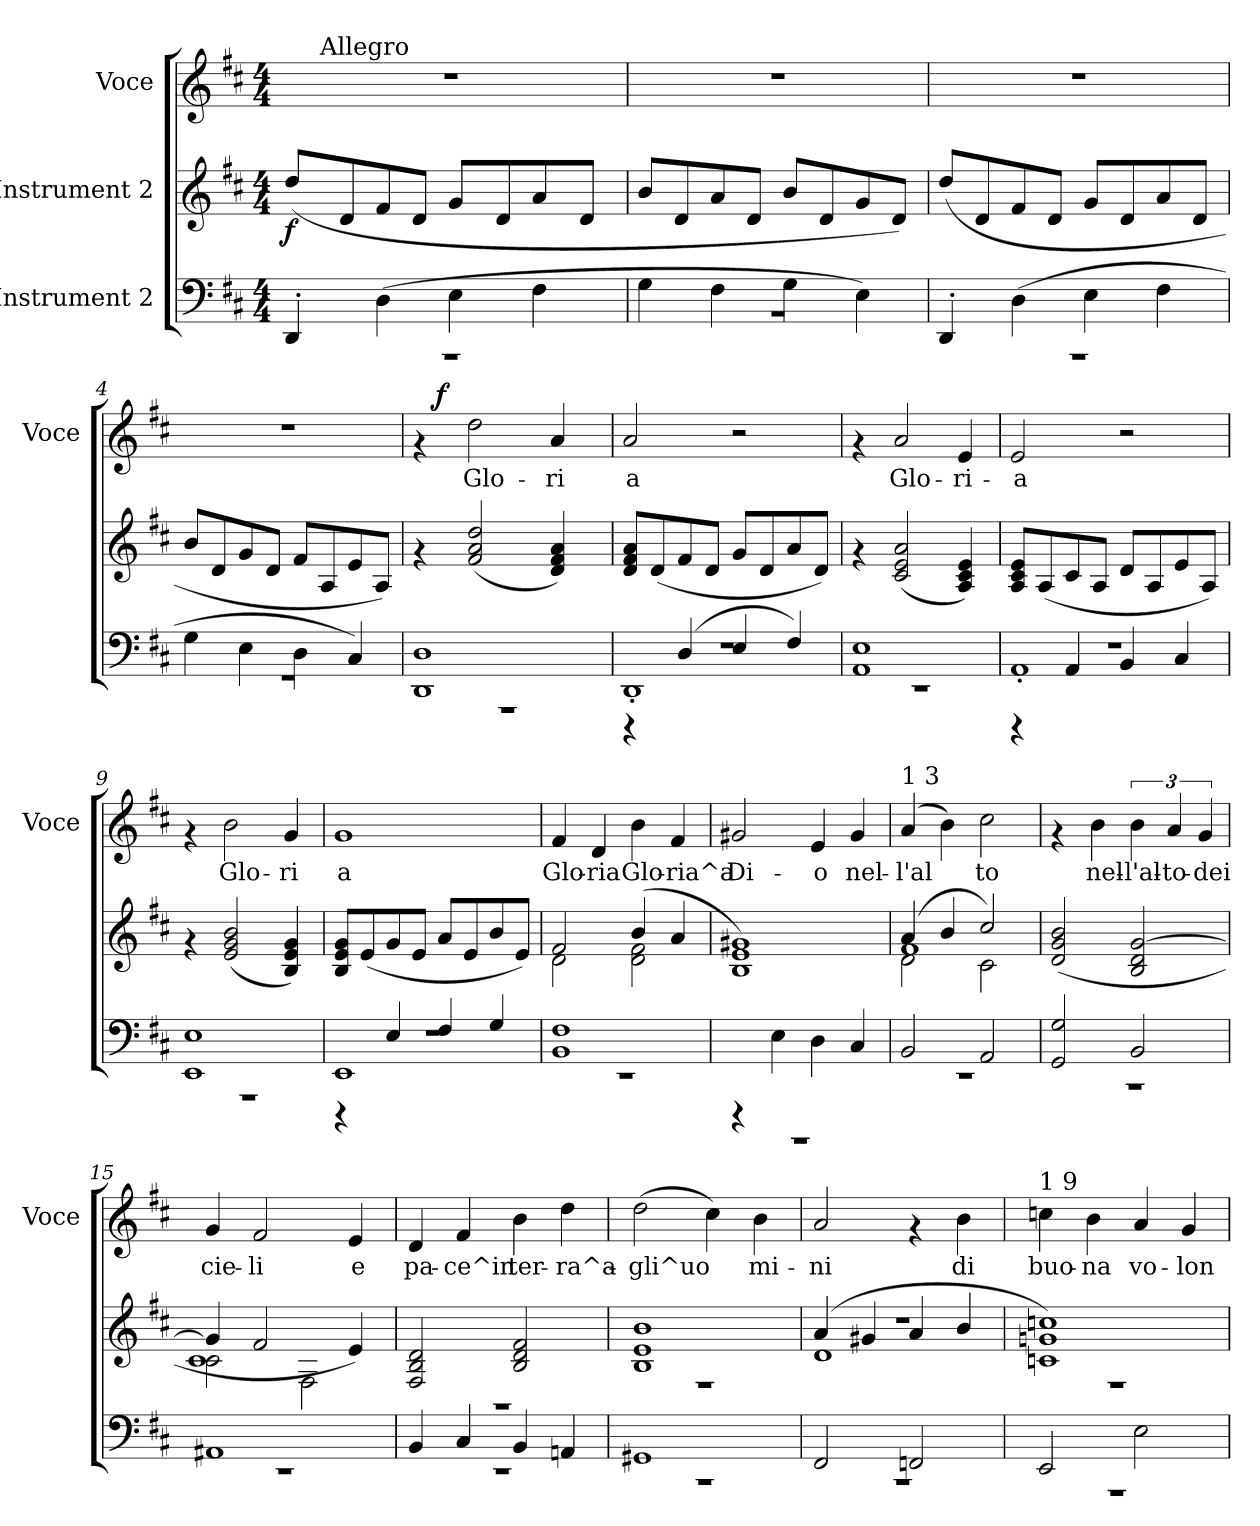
**kern	**kern	**dynam	**kern	**text	**dynam
*part3	*part2	*part2	*part1	*part1	*part1
*staff3	*staff2	*staff2	*staff1	*staff1	*staff1
*I"Instrument 2	*I"Instrument 2	*	*I"Voce	*	*
*	*	*	*I'Voce	*	*
!!LO:PB:g=z
*stria5	*stria5	*	*stria5	*	*
*clefF4	*clefG2	*	*clefG2	*	*
*k[f#c#]	*k[f#c#]	*	*k[f#c#]	*	*
*D:	*D:	*	*D:	*	*
*M4/4	*M4/4	*	*M4/4	*	*
=1	=1	=1	=1	=1	=1
*^	*	*	*	*	*
!	!	!	!LO:DY:b	!	!	!
*	*	*	*	*^	*	*
4DD'</	1r	(>8dd/L	f	1r	16ryy	.	.
.	.	.	.	.	64ryy	.	.
!	!	!	!	!	!LO:TX:a:t=Allegro	!	!
.	.	.	.	.	2ryy	.	.
.	.	8d/	.	.	.	.	.
(>4D\	.	8f#/	.	.	.	.	.
.	.	8d/J	.	.	.	.	.
4E\	.	8g/L	.	.	.	.	.
.	.	.	.	.	4ryy	.	.
.	.	8d/	.	.	.	.	.
4F#\	.	8a/	.	.	.	.	.
.	.	.	.	.	8ryy	.	.
.	.	8d/J	.	.	.	.	.
.	.	.	.	.	32.ryy	.	.
*	*	*	*	*v	*v	*	*
=2	=2	=2	=2	=2	=2	=2
4G\	1r	8b/L	.	1r	.	.
.	.	8d/	.	.	.	.
4F#\	.	8a/	.	.	.	.
.	.	8d/J	.	.	.	.
4G\	.	8b/L	.	.	.	.
.	.	8d/	.	.	.	.
4E\)	.	8g/	.	.	.	.
.	.	8d/J)	.	.	.	.
=3	=3	=3	=3	=3	=3	=3
4DD'</	1r	(>8dd/L	.	1r	.	.
.	.	8d/	.	.	.	.
(>4D\	.	8f#/	.	.	.	.
.	.	8d/J	.	.	.	.
4E\	.	8g/L	.	.	.	.
.	.	8d/	.	.	.	.
4F#\	.	8a/	.	.	.	.
.	.	8d/J	.	.	.	.
=4	=4	=4	=4	=4	=4	=4
4G\	1r	8b/L	.	1r	.	.
.	.	8d/	.	.	.	.
4E\	.	8g/	.	.	.	.
.	.	8d/J	.	.	.	.
4D\	.	8f#/L	.	.	.	.
.	.	8A/	.	.	.	.
4C#/)	.	8e/	.	.	.	.
.	.	8A/J)	.	.	.	.
=5	=5	=5	=5	=5	=5	=5
*	*	*	*	*^	*	*
1D 1DD	1r	4rf	.	4rf	16.ryy	.	.
!	!	!	!	!	!	!	!LO:DY:a
.	.	.	.	.	2ryy	.	f
!	!	!	!	!	!	!LO:LY:b:cj	!
.	.	(<2dd/ 2a/ 2f#/	.	2dd\	.	Glo-	.
.	.	.	.	.	4ryy	.	.
!	!	!	!	!	!	!LO:LY:b:cj	!
.	.	4a/ 4d/ 4f#/)	.	4a/	.	-ri	.
.	.	.	.	.	8ryy	.	.
.	.	.	.	.	32ryy	.	.
=6	=6	=6	=6	=6	=6	=6	=6
*	*^	*	*	*	*	*	*
!	!	!	!	!	!	!	!LO:LY:b:cj	!
*	*	*	*	*	*v	*v	*	*
4rCCC	1DD'>	1r	8f#/ 8d/ 8a/L	.	2a/	a	.
.	.	.	(<8d/	.	.	.	.
(>4D/	.	.	8f#/	.	.	.	.
.	.	.	8d/J	.	.	.	.
4E/	.	.	8g/L	.	2r	.	.
.	.	.	8d/	.	.	.	.
4F#/)	.	.	8a/	.	.	.	.
.	.	.	8d/J)	.	.	.	.
*	*v	*v	*	*	*	*	*
!!LO:LB:g=z
=7	=7	=7	=7	=7	=7	=7
1E 1AA	1r	4rf	.	4rf	.	.
!	!	!	!	!	!LO:LY:b:cj	!
.	.	(<2a/ 2e/ 2c#/	.	2a/	Glo-	.
!	!	!	!	!	!LO:LY:b:cj	!
.	.	4e/ 4A/ 4c#/)	.	4e/	-ri-	.
=8	=8	=8	=8	=8	=8	=8
*	*^	*	*	*	*	*
!	!	!	!	!	!	!LO:LY:b:cj	!
4rCCC	1AA'>	1r	8c#/ 8A/ 8e/L	.	2e/	-a	.
.	.	.	(<8A/	.	.	.	.
4AA/	.	.	8c#/	.	.	.	.
.	.	.	8A/J	.	.	.	.
4BB/	.	.	8d/L	.	2r	.	.
.	.	.	8A/	.	.	.	.
4C#/	.	.	8e/	.	.	.	.
.	.	.	8A/J)	.	.	.	.
*	*v	*v	*	*	*	*	*
=9	=9	=9	=9	=9	=9	=9
1E 1EE	1r	4rf	.	4rf	.	.
!	!	!	!	!	!LO:LY:b:cj	!
.	.	(<2b/ 2g/ 2e/	.	2b\	Glo-	.
!	!	!	!	!	!LO:LY:b:cj	!
.	.	4g/ 4B/ 4e/)	.	4g/	-ri	.
=10	=10	=10	=10	=10	=10	=10
*	*^	*	*	*	*	*
!	!	!	!	!	!	!LO:LY:b:cj	!
4rCCC	1EE	1r	8e/ 8B/ 8g/L	.	1g	a	.
.	.	.	(<8e/	.	.	.	.
4E/	.	.	8g/	.	.	.	.
.	.	.	8e/J	.	.	.	.
4F#/	.	.	8a/L	.	.	.	.
.	.	.	8e/	.	.	.	.
4G/	.	.	8b/	.	.	.	.
.	.	.	8e/J)	.	.	.	.
*	*v	*v	*	*	*	*	*
=11	=11	=11	=11	=11	=11	=11
*	*	*^	*	*	*	*
!	!	!	!	!	!	!LO:LY:b:cj	!
1F# 1BB	1r	2f#/	2d\	.	4f#/	Glo-	.
!	!	!	!	!	!	!LO:LY:b:cj	!
.	.	.	.	.	4d/	-ria	.
!	!	!	!	!	!	!LO:LY:b:cj	!
.	.	(>4b/	2d\ 2f#\	.	4b\	Glo-	.
!	!	!	!	!	!	!LO:LY:b:cj	!
.	.	4a/	.	.	4f#/	-ria^a	.
*	*	*v	*v	*	*	*	*
=12	=12	=12	=12	=12	=12	=12
!	!	!	!	!	!LO:LY:b:cj	!
4rCCC	1r	1e 1B 1g#X)	.	2g#X/	Di-	.
4E\	.	.	.	.	.	.
!	!	!	!	!	!LO:LY:b:cj	!
4D\	.	.	.	4e/	-o	.
!	!	!	!	!	!LO:LY:b:cj	!
4C#/	.	.	.	4g#/	nel-	.
!!LO:LB:g=z
=13	=13	=13	=13	=13	=13	=13
*	*	*^	*	*	*	*
*	*	*	*^	*	*	*	*
!	!	!	!	!	!	!LO:TX:a:t=1 3	!	!
!	!	!	!	!	!	!	!LO:LY:b:cj	!
2BB/	1r	(>4a/	2d\	1f#	.	(>4a/	-l'al-	.
!	!	!	!	!	!	!	!LO:LY:b:cj	!
.	.	4b/	.	.	.	4b\)	--	.
!	!	!	!	!	!	!	!LO:LY:b:cj	!
2AA/	.	2cc#/)	2c#\	.	.	2cc#\	-to	.
*	*	*v	*v	*v	*	*	*	*
=14	=14	=14	=14	=14	=14	=14
2GG/ 2G/	1r	(>2g/ 2d/ 2b/	.	4rf	.	.
!	!	!	!	!	!LO:LY:b:cj	!
.	.	.	.	4b\	nel-	.
!	!	!	!	!	!LO:LY:b:cj	!
2BB/	.	2d/ 2B/ [>2g/	.	6b\	-l'al-	.
*	*	*	*	*Xbrackettup	*	*
!	!	!	!	!	!LO:LY:b:cj	!
.	.	.	.	6a/	-to-	.
!	!	!	!	!	!LO:LY:b:cj	!
.	.	.	.	6g/	-dei	.
=15	=15	=15	=15	=15	=15	=15
*	*	*^	*	*	*	*
*	*	*	*^	*	*	*	*
!	!	!	!	!	!	!	!LO:LY:b:cj	!
1AA#X	1r	4g/]	2c#\	1c#	.	4g/	cie-	.
!	!	!	!	!	!	!	!LO:LY:b:cj	!
.	.	2f#/	.	.	.	2f#/	-li	.
.	.	.	2F#\	.	.	.	.	.
!	!	!	!	!	!	!	!LO:LY:b:cj	!
.	.	4e/)	.	.	.	4e/	e	.
*	*	*	*v	*v	*	*	*	*
=16	=16	=16	=16	=16	=16	=16	=16
!	!	!	!	!	!	!LO:LY:b:cj	!
4BB/	1r	2B/ 2F#/ 2d/	1r	.	4d/	pa-	.
!	!	!	!	!	!	!LO:LY:b:cj	!
4C#/	.	.	.	.	4f#/	-ce^in	.
!	!	!	!	!	!	!LO:LY:b:cj	!
4BB/	.	2d/ 2B/ 2f#/	.	.	4b\	ter-	.
!	!	!	!	!	!	!LO:LY:b:cj	!
4AAn/	.	.	.	.	4dd\	-ra^a-	.
=17	=17	=17	=17	=17	=17	=17	=17
!	!	!	!	!	!	!LO:LY:b:cj	!
1GG#X	1r	1e 1B 1b	1r	.	(>2dd\	-gli^uo-	.
!	!	!	!	!	!	!LO:LY:b:cj	!
.	.	.	.	.	4cc#\)	--	.
!	!	!	!	!	!	!LO:LY:b:cj	!
.	.	.	.	.	4b\	-mi-	.
=18	=18	=18	=18	=18	=18	=18	=18
*	*	*	*^	*	*	*	*
!	!	!	!	!	!	!	!LO:LY:b:cj	!
2FF#/	1r	(>4a/	1d	1r	.	2a/	-ni	.
.	.	4g#X/	.	.	.	.	.	.
2FFn/	.	4a/	.	.	.	4rf	.	.
!	!	!	!	!	!	!	!LO:LY:b:cj	!
.	.	4b/	.	.	.	4b\	di	.
*	*	*	*v	*v	*	*	*	*
!!LO:LB:g=z
=19	=19	=19	=19	=19	=19	=19	=19
!	!	!	!	!	!LO:TX:a:t=1 9	!	!
!	!	!	!	!	!	!LO:LY:b:cj	!
2EE/	1r	1gn 1cn 1ccn)	1r	.	4ccn\	buo-	.
!	!	!	!	!	!	!LO:LY:b:cj	!
.	.	.	.	.	4b\	-na	.
!	!	!	!	!	!	!LO:LY:b:cj	!
2E\	.	.	.	.	4a/	vo-	.
!	!	!	!	!	!	!LO:LY:b:cj	!
.	.	.	.	.	4g/	-lon-	.
*v	*v	*	*	*	*	*	*
*	*v	*v	*	*	*	*
=	=	=	=	=	=
*-	*-	*-	*-	*-	*-
